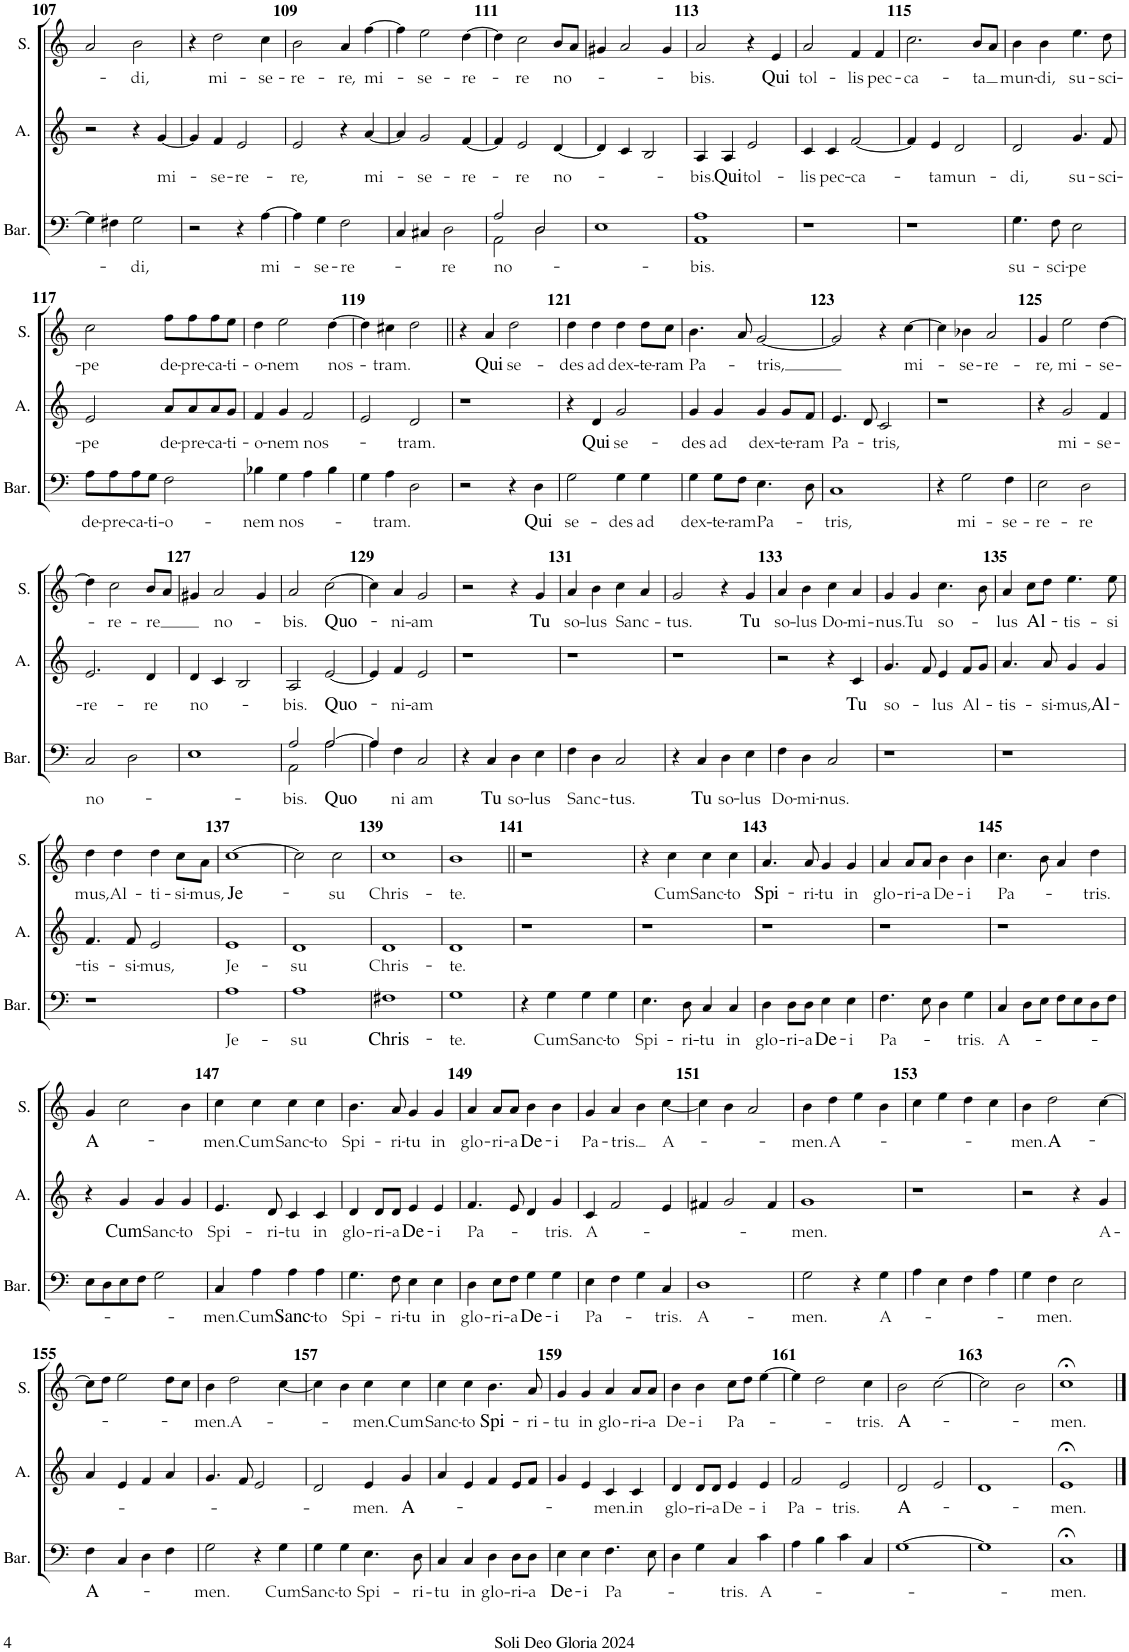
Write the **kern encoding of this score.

**kern	**text	**kern	**text	**kern	**text
*part3	*part3	*part2	*part2	*part1	*part1
*staff3	*staff3	*staff2	*staff2	*staff1	*staff1
*I"Baritone	*	*I"Alto	*	*I"Soprano	*
*I'Bar.	*	*I'A.	*	*I'S.	*
!!LO:PB:g=z
*clefF4	*	*clefG2	*	*clefG2	*
*k[]	*	*k[]	*	*k[]	*
*M2/2	*	*M2/2	*	*M2/2	*
=107	=107	=107	=107	=107	=107
4G\]	.	2r	.	2a/	.
4F#X\	.	.	.	.	.
!	!LO:LY:b	!	!	!	!LO:LY:b
2G\	-di,	4r	.	2b\	-di,
!	!	!	!LO:LY:b	!	!
.	.	[<4g/	mi-	.	.
=108	=108	=108	=108	=108	=108
2r	.	4g/]	.	4r	.
!	!	!	!LO:LY:b	!	!LO:LY:b
.	.	4f/	-se-	2dd\	mi-
!	!	!	!LO:LY:b	!	!
4r	.	2e/	-re-	.	.
!	!LO:LY:b	!	!	!	!LO:LY:b
[>4A\	mi-	.	.	4cc\	-se-
=109	=109	=109	=109	=109	=109
!	!	!	!LO:LY:b	!	!LO:LY:b
4A\]	.	2e/	-re,	2b\	-re-
!	!LO:LY:b	!	!	!	!
4G\	-se-	.	.	.	.
!	!LO:LY:b	!	!	!	!LO:LY:b
2F\	-re-	4r	.	4a/	-re,
!	!	!	!LO:LY:b	!	!LO:LY:b
.	.	[<4a/	mi-	[>4ff\	mi-
=110	=110	=110	=110	=110	=110
4C/	.	4a/]	.	4ff\]	.
!	!	!	!LO:LY:b	!	!LO:LY:b
4C#X/	.	2g/	-se-	2ee\	-se-
!	!LO:LY:b	!	!	!	!
2D\	-re	.	.	.	.
!	!	!	!LO:LY:b	!	!LO:LY:b
.	.	[<4f/	-re-	[>4dd\	-re-
=111	=111	=111	=111	=111	=111
!	!LO:LY:b	!	!	!	!
*^	*	*	*	*	*
2A/	2AA\	no-	4f/]	.	4dd\]	.
!	!	!	!	!LO:LY:b	!	!LO:LY:b
.	.	.	2e/	-re	2cc\	-re
2D/	2D\	.	.	.	.	.
!	!	!	!	!LO:LY:b	!	!LO:LY:b
.	.	.	[<4d/	no-	8b/L	no-
.	.	.	.	.	8a/J	.
*v	*v	*	*	*	*	*
=112	=112	=112	=112	=112	=112
1E	.	4d/]	.	4g#X/	.
.	.	4c/	.	2a/	.
.	.	2B/	.	.	.
.	.	.	.	4g#/	.
=113	=113	=113	=113	=113	=113
!	!LO:LY:b	!	!LO:LY:b	!	!LO:LY:b
1AA 1A	-bis.	4A/	-bis.	2a/	-bis.
!	!	!	!LO:LY:b	!	!
.	.	4A/	Qui	.	.
!	!	!	!LO:LY:b	!	!
.	.	2e/	tol-	4r	.
!	!	!	!	!	!LO:LY:b
.	.	.	.	4e/	Qui
=114	=114	=114	=114	=114	=114
!	!	!	!LO:LY:b	!	!LO:LY:b
1r	.	4c/	-lis	2a/	tol-
!	!	!	!LO:LY:b	!	!
.	.	4c/	pec-	.	.
!	!	!	!LO:LY:b	!	!LO:LY:b
.	.	[<2f/	-ca-	4f/	-lis
!	!	!	!	!	!LO:LY:b
.	.	.	.	4f/	pec-
=115	=115	=115	=115	=115	=115
!	!	!	!	!	!LO:LY:b
1r	.	4f/]	.	2.cc\	-ca-
!	!	!	!LO:LY:b	!	!
.	.	4e/	-ta	.	.
!	!	!	!LO:LY:b	!	!
.	.	2d/	mun-	.	.
!	!	!	!	!	!LO:LY:b
.	.	.	.	8b/L	-ta
.	.	.	.	8a/J	.
=116	=116	=116	=116	=116	=116
!	!LO:LY:b	!	!LO:LY:b	!	!LO:LY:b
4.G\	su-	2d/	-di,	4b\	mun-
!	!	!	!	!	!LO:LY:b
.	.	.	.	4b\	-di,
!	!LO:LY:b	!	!	!	!
8F\	-sci-	.	.	.	.
!	!LO:LY:b	!	!LO:LY:b	!	!LO:LY:b
2E\	-pe	4.g/	su-	4.ee\	su-
!	!	!	!LO:LY:b	!	!LO:LY:b
.	.	8f/	-sci-	8dd\	-sci-
!!LO:LB:g=z
=117	=117	=117	=117	=117	=117
!	!LO:LY:b	!	!LO:LY:b	!	!LO:LY:b
8A\L	de-	2e/	-pe	2cc\	-pe
!	!LO:LY:b	!	!	!	!
8A\	-pre-	.	.	.	.
!	!LO:LY:b	!	!	!	!
8A\	-ca-	.	.	.	.
!	!LO:LY:b	!	!	!	!
8G\J	-ti-	.	.	.	.
!	!LO:LY:b	!	!LO:LY:b	!	!LO:LY:b
2F\	-o-	8a/L	de-	8ff\L	de-
!	!	!	!LO:LY:b	!	!LO:LY:b
.	.	8a/	-pre-	8ff\	-pre-
!	!	!	!LO:LY:b	!	!LO:LY:b
.	.	8a/	-ca-	8ff\	-ca-
!	!	!	!LO:LY:b	!	!LO:LY:b
.	.	8g/J	-ti-	8ee\J	-ti-
=118	=118	=118	=118	=118	=118
!	!LO:LY:b	!	!LO:LY:b	!	!LO:LY:b
4B-X\	-nem	4f/	-o-	4dd\	-o-
!	!LO:LY:b	!	!LO:LY:b	!	!LO:LY:b
4G\	nos-	4g/	-nem	2ee\	-nem
!	!	!	!LO:LY:b	!	!
4A\	.	2f/	nos-	.	.
!	!	!	!	!	!LO:LY:b
4B-\	.	.	.	[>4dd\	nos-
=119	=119	=119	=119	=119	=119
4G\	.	2e/	.	4dd\]	.
!	!LO:LY:b	!	!	!	!LO:LY:b
4A\	-tram.	.	.	4cc#X\	-tram.
!	!	!	!LO:LY:b	!	!
2D\	.	2d/	-tram.	2dd\	.
=120||	=120||	=120||	=120||	=120||	=120||
2r	.	1r	.	4r	.
!	!	!	!	!	!LO:LY:b
.	.	.	.	4a/	Qui
!	!	!	!	!	!LO:LY:b
4r	.	.	.	2dd\	se-
!	!LO:LY:b	!	!	!	!
4D\	Qui	.	.	.	.
=121	=121	=121	=121	=121	=121
!	!LO:LY:b	!	!	!	!LO:LY:b
2G\	se-	4r	.	4dd\	-des
!	!	!	!LO:LY:b	!	!LO:LY:b
.	.	4d/	Qui	4dd\	ad
!	!LO:LY:b	!	!LO:LY:b	!	!LO:LY:b
4G\	-des	2g/	se-	4dd\	dex-
!	!LO:LY:b	!	!	!	!LO:LY:b
4G\	ad	.	.	8dd\L	-te-
!	!	!	!	!	!LO:LY:b
.	.	.	.	8cc\J	-ram
=122	=122	=122	=122	=122	=122
!	!LO:LY:b	!	!LO:LY:b	!	!LO:LY:b
4G\	dex-	4g/	-des	4.b\	Pa-
!	!LO:LY:b	!	!LO:LY:b	!	!
8G\L	-te-	4g/	ad	.	.
!	!LO:LY:b	!	!	!	!
8F\J	-ram	.	.	8a/	.
!	!LO:LY:b	!	!LO:LY:b	!	!LO:LY:b
4.E\	Pa-	4g/	dex-	[<2g/	-tris,
!	!	!	!LO:LY:b	!	!
.	.	8g/L	-te-	.	.
!	!	!	!LO:LY:b	!	!
8D\	.	8f/J	-ram	.	.
=123	=123	=123	=123	=123	=123
!	!LO:LY:b	!	!LO:LY:b	!	!
1C	-tris,	4.e/	Pa-	2g/]	.
.	.	8d/	.	.	.
!	!	!	!LO:LY:b	!	!
.	.	2c/	-tris,	4r	.
!	!	!	!	!	!LO:LY:b
.	.	.	.	[>4cc\	mi-
=124	=124	=124	=124	=124	=124
4r	.	1r	.	4cc\]	.
!	!LO:LY:b	!	!	!	!LO:LY:b
2G\	mi-	.	.	4b-X\	-se-
!	!	!	!	!	!LO:LY:b
.	.	.	.	2a/	-re-
!	!LO:LY:b	!	!	!	!
4F\	-se-	.	.	.	.
=125	=125	=125	=125	=125	=125
!	!LO:LY:b	!	!	!	!LO:LY:b
2E\	-re-	4r	.	4g/	-re,
!	!	!	!LO:LY:b	!	!LO:LY:b
.	.	2g/	mi-	2ee\	mi-
!	!LO:LY:b	!	!	!	!
2D\	-re	.	.	.	.
!	!	!	!LO:LY:b	!	!LO:LY:b
.	.	4f/	-se-	[>4dd\	-se-
!!LO:LB:g=z
=126	=126	=126	=126	=126	=126
!	!LO:LY:b	!	!LO:LY:b	!	!
2C/	no-	2.e/	-re-	4dd\]	.
!	!	!	!	!	!LO:LY:b
.	.	.	.	2cc\	-re-
2D\	.	.	.	.	.
!	!	!	!LO:LY:b	!	!LO:LY:b
.	.	4d/	-re	8b/L	-re
.	.	.	.	8a/J	.
=127	=127	=127	=127	=127	=127
!	!	!	!LO:LY:b	!	!
1E	.	4d/	no-	4g#X/	.
!	!	!	!	!	!LO:LY:b
.	.	4c/	.	2a/	no-
.	.	2B/	.	.	.
.	.	.	.	4g#/	.
=128	=128	=128	=128	=128	=128
!	!LO:LY:b	!	!LO:LY:b	!	!LO:LY:b
*^	*	*	*	*	*
2A/	2AA\	-bis.	2A/	-bis.	2a/	-bis.
!	!	!LO:LY:b	!	!LO:LY:b	!	!LO:LY:b
[>2A/	2A\	Quo-	[<2e/	Quo-	[>2cc\	Quo-
=129	=129	=129	=129	=129	=129	=129
4A/]	4A\	.	4e/]	.	4cc\]	.
!	!	!LO:LY:b	!	!LO:LY:b	!	!LO:LY:b
4ryy	4F\	-ni-	4f/	-ni-	4a/	-ni-
!	!	!LO:LY:b	!	!LO:LY:b	!	!LO:LY:b
2C/	2ryy	-am	2e/	-am	2g/	-am
*v	*v	*	*	*	*	*
=130	=130	=130	=130	=130	=130
4r	.	1r	.	2r	.
!	!LO:LY:b	!	!	!	!
4C/	Tu	.	.	.	.
!	!LO:LY:b	!	!	!	!
4D\	so-	.	.	4r	.
!	!LO:LY:b	!	!	!	!LO:LY:b
4E\	-lus	.	.	4g/	Tu
=131	=131	=131	=131	=131	=131
!	!LO:LY:b	!	!	!	!LO:LY:b
4F\	Sanc-	1r	.	4a/	so-
!	!	!	!	!	!LO:LY:b
4D\	.	.	.	4b\	-lus
!	!LO:LY:b	!	!	!	!LO:LY:b
2C/	-tus.	.	.	4cc\	Sanc-
.	.	.	.	4a/	.
=132	=132	=132	=132	=132	=132
!	!	!	!	!	!LO:LY:b
4r	.	1r	.	2g/	-tus.
!	!LO:LY:b	!	!	!	!
4C/	Tu	.	.	.	.
!	!LO:LY:b	!	!	!	!
4D\	so-	.	.	4r	.
!	!LO:LY:b	!	!	!	!LO:LY:b
4E\	-lus	.	.	4g/	Tu
=133	=133	=133	=133	=133	=133
!	!LO:LY:b	!	!	!	!LO:LY:b
4F\	Do-	2r	.	4a/	so-
!	!LO:LY:b	!	!	!	!LO:LY:b
4D\	-mi-	.	.	4b\	-lus
!	!LO:LY:b	!	!	!	!LO:LY:b
2C/	-nus.	4r	.	4cc\	Do-
!	!	!	!LO:LY:b	!	!LO:LY:b
.	.	4c/	Tu	4a/	-mi-
=134	=134	=134	=134	=134	=134
!	!	!	!LO:LY:b	!	!LO:LY:b
1r	.	4.g/	so-	4g/	-nus.
!	!	!	!	!	!LO:LY:b
.	.	.	.	4g/	Tu
.	.	8f/	.	.	.
!	!	!	!LO:LY:b	!	!LO:LY:b
.	.	4e/	-lus	4.cc\	so-
!	!	!	!LO:LY:b	!	!
.	.	8f/L	Al-	.	.
.	.	8g/J	.	8b\	.
=135	=135	=135	=135	=135	=135
!	!	!	!LO:LY:b	!	!LO:LY:b
1r	.	4.a/	-tis-	4a/	-lus
!	!	!	!	!	!LO:LY:b
.	.	.	.	8cc\L	Al-
!	!	!	!LO:LY:b	!	!
.	.	8a/	-si-	8dd\J	.
!	!	!	!LO:LY:b	!	!LO:LY:b
.	.	4g/	-mus,	4.ee\	-tis-
!	!	!	!LO:LY:b	!	!
.	.	4g/	Al-	.	.
!	!	!	!	!	!LO:LY:b
.	.	.	.	8ee\	-si
!!LO:LB:g=z
=136	=136	=136	=136	=136	=136
!	!	!	!LO:LY:b	!	!LO:LY:b
1r	.	4.f/	-tis-	4dd\	mus,
!	!	!	!	!	!LO:LY:b
.	.	.	.	4dd\	Al-
!	!	!	!LO:LY:b	!	!
.	.	8f/	-si-	.	.
!	!	!	!LO:LY:b	!	!LO:LY:b
.	.	2e/	-mus,	4dd\	-ti-
!	!	!	!	!	!LO:LY:b
.	.	.	.	8cc\L	-si-
!	!	!	!	!	!LO:LY:b
.	.	.	.	8a\J	-mus,
=137	=137	=137	=137	=137	=137
!	!LO:LY:b	!	!LO:LY:b	!	!LO:LY:b
1A	Je-	1e	Je-	[>1cc	Je-
=138	=138	=138	=138	=138	=138
!	!LO:LY:b	!	!LO:LY:b	!	!
1A	-su	1d	-su	2cc\]	.
!	!	!	!	!	!LO:LY:b
.	.	.	.	2cc\	-su
=139	=139	=139	=139	=139	=139
!	!LO:LY:b	!	!LO:LY:b	!	!LO:LY:b
1F#X	Chris-	1d	Chris-	1cc	Chris-
=140	=140	=140	=140	=140	=140
!	!LO:LY:b	!	!LO:LY:b	!	!LO:LY:b
1G	-te.	1d	-te.	1b	-te.
=141||	=141||	=141||	=141||	=141||	=141||
4r	.	1r	.	1r	.
!	!LO:LY:b	!	!	!	!
4G\	Cum	.	.	.	.
!	!LO:LY:b	!	!	!	!
4G\	Sanc-	.	.	.	.
!	!LO:LY:b	!	!	!	!
4G\	-to	.	.	.	.
=142	=142	=142	=142	=142	=142
!	!LO:LY:b	!	!	!	!
4.E\	Spi-	1r	.	4r	.
!	!	!	!	!	!LO:LY:b
.	.	.	.	4cc\	Cum
!	!LO:LY:b	!	!	!	!
8D\	-ri-	.	.	.	.
!	!LO:LY:b	!	!	!	!LO:LY:b
4C/	-tu	.	.	4cc\	Sanc-
!	!LO:LY:b	!	!	!	!LO:LY:b
4C/	in	.	.	4cc\	-to
=143	=143	=143	=143	=143	=143
!	!LO:LY:b	!	!	!	!LO:LY:b
4D\	glo-	1r	.	4.a/	Spi-
!	!LO:LY:b	!	!	!	!
8D\L	-ri-	.	.	.	.
!	!LO:LY:b	!	!	!	!LO:LY:b
8D\J	-a	.	.	8a/	-ri-
!	!LO:LY:b	!	!	!	!LO:LY:b
4E\	De-	.	.	4g/	-tu
!	!LO:LY:b	!	!	!	!LO:LY:b
4E\	-i	.	.	4g/	in
=144	=144	=144	=144	=144	=144
!	!LO:LY:b	!	!	!	!LO:LY:b
4.F\	Pa-	1r	.	4a/	glo-
!	!	!	!	!	!LO:LY:b
.	.	.	.	8a/L	-ri-
!	!	!	!	!	!LO:LY:b
8E\	.	.	.	8a/J	-a
!	!	!	!	!	!LO:LY:b
4D\	.	.	.	4b\	De-
!	!LO:LY:b	!	!	!	!LO:LY:b
4G\	-tris.	.	.	4b\	-i
=145	=145	=145	=145	=145	=145
!	!LO:LY:b	!	!	!	!LO:LY:b
4C/	A-	1r	.	4.cc\	Pa-
8D\L	.	.	.	.	.
8E\J	.	.	.	8b\	.
8F\L	.	.	.	4a/	.
8E\	.	.	.	.	.
!	!	!	!	!	!LO:LY:b
8D\	.	.	.	4dd\	-tris.
8F\J	.	.	.	.	.
!!LO:LB:g=z
=146	=146	=146	=146	=146	=146
!	!	!	!	!	!LO:LY:b
8E\L	.	4r	.	4g/	A-
8D\	.	.	.	.	.
!	!	!	!LO:LY:b	!	!
8E\	.	4g/	Cum	2cc\	.
8F\J	.	.	.	.	.
!	!	!	!LO:LY:b	!	!
2G\	.	4g/	Sanc-	.	.
!	!	!	!LO:LY:b	!	!
.	.	4g/	-to	4b\	.
=147	=147	=147	=147	=147	=147
!	!LO:LY:b	!	!LO:LY:b	!	!LO:LY:b
4C/	-men.	4.e/	Spi-	4cc\	-men.
!	!LO:LY:b	!	!	!	!LO:LY:b
4A\	Cum	.	.	4cc\	Cum
!	!	!	!LO:LY:b	!	!
.	.	8d/	-ri-	.	.
!	!LO:LY:b	!	!LO:LY:b	!	!LO:LY:b
4A\	Sanc-	4c/	-tu	4cc\	Sanc-
!	!LO:LY:b	!	!LO:LY:b	!	!LO:LY:b
4A\	-to	4c/	in	4cc\	-to
=148	=148	=148	=148	=148	=148
!	!LO:LY:b	!	!LO:LY:b	!	!LO:LY:b
4.G\	Spi-	4d/	glo-	4.b\	Spi-
!	!	!	!LO:LY:b	!	!
.	.	8d/L	-ri-	.	.
!	!LO:LY:b	!	!LO:LY:b	!	!LO:LY:b
8F\	-ri-	8d/J	-a	8a/	-ri-
!	!LO:LY:b	!	!LO:LY:b	!	!LO:LY:b
4E\	-tu	4e/	De-	4g/	-tu
!	!LO:LY:b	!	!LO:LY:b	!	!LO:LY:b
4E\	in	4e/	-i	4g/	in
=149	=149	=149	=149	=149	=149
!	!LO:LY:b	!	!LO:LY:b	!	!LO:LY:b
4D\	glo-	4.f/	Pa-	4a/	glo-
!	!LO:LY:b	!	!	!	!LO:LY:b
8E\L	-ri-	.	.	8a/L	-ri-
!	!LO:LY:b	!	!	!	!LO:LY:b
8F\J	-a	8e/	.	8a/J	-a
!	!LO:LY:b	!	!	!	!LO:LY:b
4G\	De-	4d/	.	4b\	De-
!	!LO:LY:b	!	!LO:LY:b	!	!LO:LY:b
4G\	-i	4g/	-tris.	4b\	-i
=150	=150	=150	=150	=150	=150
!	!LO:LY:b	!	!LO:LY:b	!	!LO:LY:b
4E\	Pa-	4c/	A-	4g/	Pa-
!	!	!	!	!	!LO:LY:b
4F\	.	2f/	.	4a/	-tris.
4G\	.	.	.	4b\	.
!	!LO:LY:b	!	!	!	!LO:LY:b
4C/	-tris.	4e/	.	[<4cc\	A-
=151	=151	=151	=151	=151	=151
!	!LO:LY:b	!	!	!	!
1D	A-	4f#X/	.	4cc\]	.
.	.	2g/	.	4b\	.
.	.	.	.	2a/	.
.	.	4f#/	.	.	.
=152	=152	=152	=152	=152	=152
!	!LO:LY:b	!	!LO:LY:b	!	!LO:LY:b
2G\	-men.	1g	-men.	4b\	-men.
!	!	!	!	!	!LO:LY:b
.	.	.	.	4dd\	A-
4r	.	.	.	4ee\	.
!	!LO:LY:b	!	!	!	!
4G\	A-	.	.	4b\	.
=153	=153	=153	=153	=153	=153
4A\	.	1r	.	4cc\	.
4E\	.	.	.	4ee\	.
4F\	.	.	.	4dd\	.
4A\	.	.	.	4cc\	.
=154	=154	=154	=154	=154	=154
!	!	!	!	!	!LO:LY:b
4G\	.	2r	.	4b\	-men.
!	!LO:LY:b	!	!	!	!LO:LY:b
4F\	-men.	.	.	2dd\	A-
2E\	.	4r	.	.	.
!	!	!	!LO:LY:b	!	!
.	.	4g/	A-	[>4cc\	.
!!LO:LB:g=z
=155	=155	=155	=155	=155	=155
!	!LO:LY:b	!	!	!	!
4F\	A-	4a/	.	8cc\L]	.
.	.	.	.	8dd\J	.
4C/	.	4e/	.	2ee\	.
4D\	.	4f/	.	.	.
4F\	.	4a/	.	8dd\L	.
.	.	.	.	8cc\J	.
=156	=156	=156	=156	=156	=156
!	!LO:LY:b	!	!	!	!LO:LY:b
2G\	-men.	4.g/	.	4b\	-men.
!	!	!	!	!	!LO:LY:b
.	.	.	.	2dd\	A-
.	.	8f/	.	.	.
4r	.	2e/	.	.	.
!	!LO:LY:b	!	!	!	!
4G\	Cum	.	.	[<4cc\	.
=157	=157	=157	=157	=157	=157
!	!LO:LY:b	!	!	!	!
4G\	Sanc-	2d/	.	4cc\]	.
!	!LO:LY:b	!	!	!	!
4G\	-to	.	.	4b\	.
!	!LO:LY:b	!	!LO:LY:b	!	!LO:LY:b
4.E\	Spi-	4e/	-men.	4cc\	-men.
!	!	!	!LO:LY:b	!	!LO:LY:b
.	.	4g/	A-	4cc\	Cum
!	!LO:LY:b	!	!	!	!
8D\	-ri-	.	.	.	.
=158	=158	=158	=158	=158	=158
!	!LO:LY:b	!	!	!	!LO:LY:b
4C/	-tu	4a/	.	4cc\	Sanc-
!	!LO:LY:b	!	!	!	!LO:LY:b
4C/	in	4e/	.	4cc\	-to
!	!LO:LY:b	!	!	!	!LO:LY:b
4D\	glo-	4f/	.	4.b\	Spi-
!	!LO:LY:b	!	!	!	!
8D\L	-ri-	8e/L	.	.	.
!	!LO:LY:b	!	!	!	!LO:LY:b
8D\J	-a	8f/J	.	8a/	-ri-
=159	=159	=159	=159	=159	=159
!	!LO:LY:b	!	!	!	!LO:LY:b
4E\	De-	4g/	.	4g/	-tu
!	!LO:LY:b	!	!	!	!LO:LY:b
4E\	-i	4e/	.	4g/	in
!	!LO:LY:b	!	!LO:LY:b	!	!LO:LY:b
4.F\	Pa-	4c/	-men.	4a/	glo-
!	!	!	!LO:LY:b	!	!LO:LY:b
.	.	4c/	in	8a/L	-ri-
!	!	!	!	!	!LO:LY:b
8E\	.	.	.	8a/J	-a
=160	=160	=160	=160	=160	=160
!	!	!	!LO:LY:b	!	!LO:LY:b
4D\	.	4d/	glo-	4b\	De-
!	!	!	!LO:LY:b	!	!LO:LY:b
4G\	.	8d/L	-ri-	4b\	-i
!	!	!	!LO:LY:b	!	!
.	.	8d/J	-a	.	.
!	!LO:LY:b	!	!LO:LY:b	!	!LO:LY:b
4C/	-tris.	4e/	De-	8cc\L	Pa-
.	.	.	.	8dd\J	.
!	!LO:LY:b	!	!LO:LY:b	!	!
4c\	A-	4e/	-i	[>4ee\	.
=161	=161	=161	=161	=161	=161
!	!	!	!LO:LY:b	!	!
4A\	.	2f/	Pa-	4ee\]	.
4B\	.	.	.	2dd\	.
!	!	!	!LO:LY:b	!	!
4c\	.	2e/	-tris.	.	.
!	!	!	!	!	!LO:LY:b
4C/	.	.	.	4cc\	-tris.
=162	=162	=162	=162	=162	=162
!	!	!	!LO:LY:b	!	!LO:LY:b
[>1G	.	2d/	A-	2b\	A-
.	.	2e/	.	[>2cc\	.
=163	=163	=163	=163	=163	=163
1G]	.	1d	.	2cc\]	.
.	.	.	.	2b\	.
=164	=164	=164	=164	=164	=164
!	!LO:LY:b	!	!LO:LY:b	!	!LO:LY:b
1C;<	-men.	1e;<	-men.	1cc;<	-men.
==	==	==	==	==	==
*-	*-	*-	*-	*-	*-
